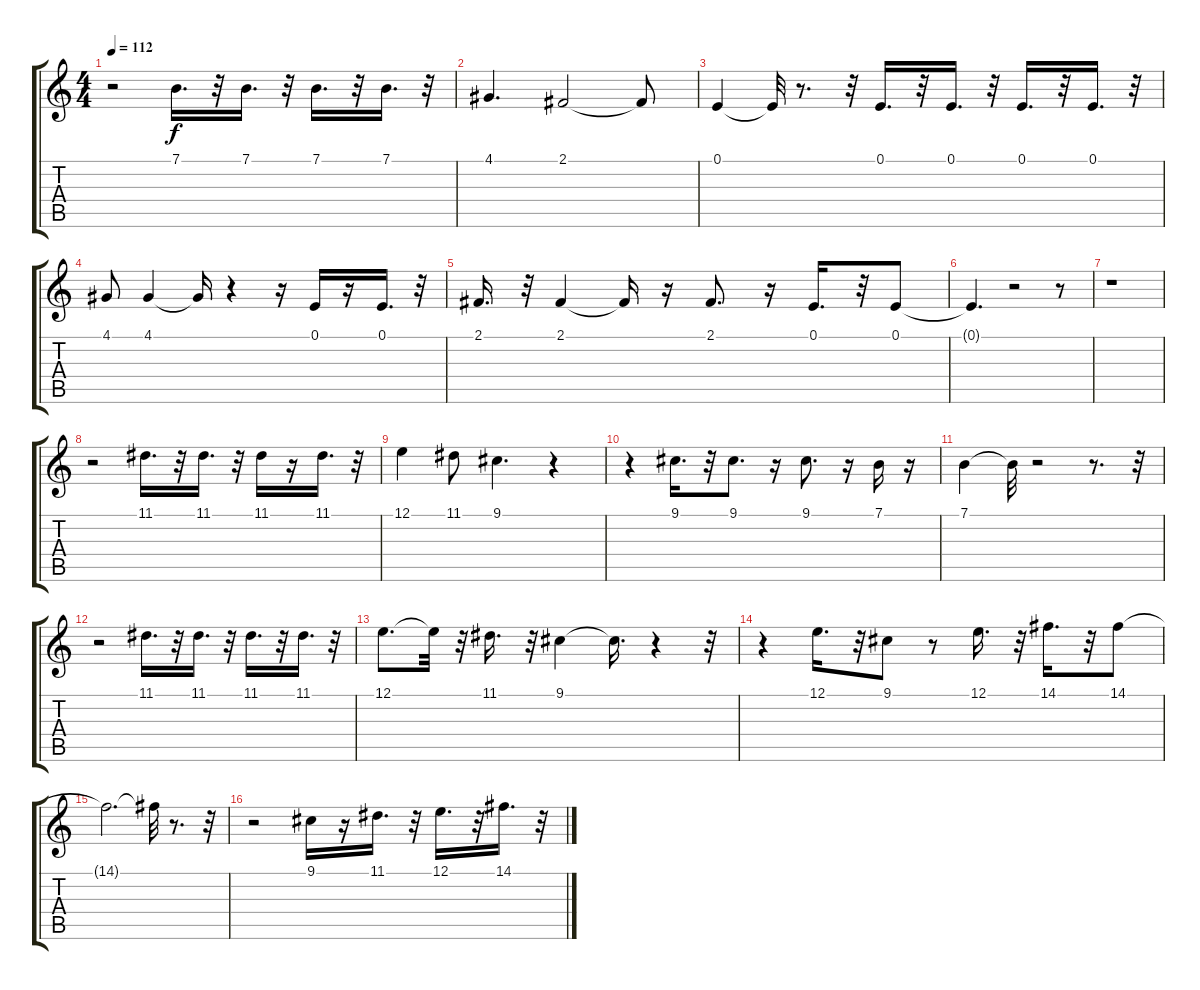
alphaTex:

\track "" {instrument flute}
\staff {score tabs}
\tuning (E4 B3 G3 D3 A2 E2) {hide}
\ts (4 4)
\tempo 112
\clef g2
\ks c
r.2{dy f} 7.1.16{d} r.32 7.1.16{d} r.32 7.1.16{d} r.32 7.1.16{d} r.32 |
4.1.4{d} 2.1.2 2.1{t}.8 |
0.1.4 0.1{t}.32 r.8{d} r.32 0.1.16{d} r.32 0.1.16{d} r.32 0.1.16{d} r.32 0.1.16{d} r.32 |
4.1.8 4.1.4 4.1{t}.16 r.4 r.16 0.1.16 r.16 0.1.16{d} r.32 |
2.1.16{d} r.32 2.1.4 2.1{t}.16 r.16 2.1.8{d} r.16 0.1.16{d} r.32 0.1.8 |
0.1{t}.4{d} r.2 r.8 |
r.1 |
r.2 11.1.16{d} r.32 11.1.16{d} r.32 11.1.16 r.16 11.1.16{d} r.32 |
12.1.4 11.1.8 9.1.4{d} r.4 |
r.4 9.1.16{d} r.32 9.1.8{d} r.16 9.1.8{d} r.16 7.1.16 r.16 |
7.1.4 7.1{t}.32 r.2 r.8{d} r.32 |
r.2 11.1.16{d} r.32 11.1.16{d} r.32 11.1.16{d} r.32 11.1.16{d} r.32 |
12.1.8{d} 12.1{t}.32 r.32 11.1.16{d} r.32 9.1.4 9.1{t}.16{d} r.4 r.32 |
r.4 12.1.16{d} r.32 9.1.8 r.8 12.1.16{d} r.32 14.1.16{d} r.32 14.1.8 |
14.1{t}.2{d} 14.1{t}.32 r.8{d} r.32 |
r.2 9.1.16 r.16 11.1.16{d} r.32 12.1.16{d} r.32 14.1.16{d} r.32
